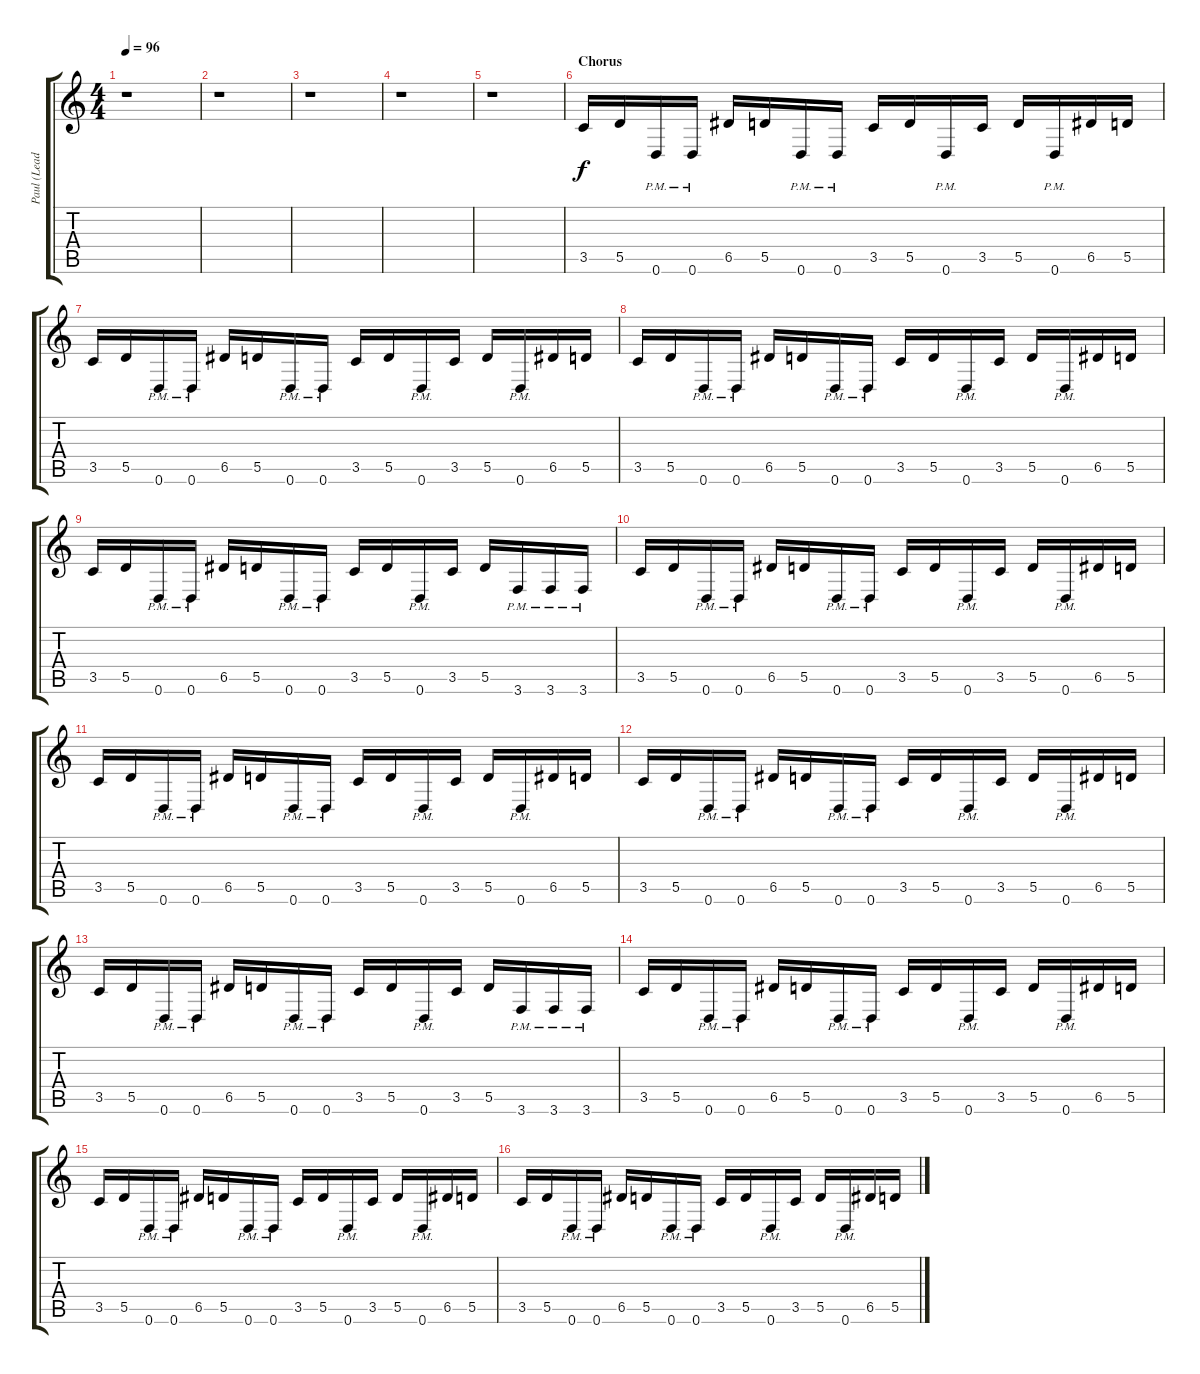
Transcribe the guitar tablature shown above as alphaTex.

\track ("Paul (Lead)" "Paul (Lead") {instrument overdrivenguitar}
\staff {score tabs}
\tuning (E4 B3 G3 D3 A2 D2) {hide}
\ts (4 4)
\tempo 96
\clef g2
\ks c
r.1{dy f} |
r.1 |
r.1 |
r.1 |
r.1 |
\section ("" "Chorus")
3.5.16 5.5.16 0.6{pm}.16 0.6{pm}.16 6.5.16 5.5.16 0.6{pm}.16 0.6{pm}.16 3.5.16 5.5.16 0.6{pm}.16 3.5.16 5.5.16 0.6{pm}.16 6.5.16 5.5.16 |
3.5.16 5.5.16 0.6{pm}.16 0.6{pm}.16 6.5.16 5.5.16 0.6{pm}.16 0.6{pm}.16 3.5.16 5.5.16 0.6{pm}.16 3.5.16 5.5.16 0.6{pm}.16 6.5.16 5.5.16 |
3.5.16 5.5.16 0.6{pm}.16 0.6{pm}.16 6.5.16 5.5.16 0.6{pm}.16 0.6{pm}.16 3.5.16 5.5.16 0.6{pm}.16 3.5.16 5.5.16 0.6{pm}.16 6.5.16 5.5.16 |
3.5.16 5.5.16 0.6{pm}.16 0.6{pm}.16 6.5.16 5.5.16 0.6{pm}.16 0.6{pm}.16 3.5.16 5.5.16 0.6{pm}.16 3.5.16 5.5.16 3.6{pm}.16 3.6{pm}.16 3.6{pm}.16 |
3.5.16 5.5.16 0.6{pm}.16 0.6{pm}.16 6.5.16 5.5.16 0.6{pm}.16 0.6{pm}.16 3.5.16 5.5.16 0.6{pm}.16 3.5.16 5.5.16 0.6{pm}.16 6.5.16 5.5.16 |
3.5.16 5.5.16 0.6{pm}.16 0.6{pm}.16 6.5.16 5.5.16 0.6{pm}.16 0.6{pm}.16 3.5.16 5.5.16 0.6{pm}.16 3.5.16 5.5.16 0.6{pm}.16 6.5.16 5.5.16 |
3.5.16 5.5.16 0.6{pm}.16 0.6{pm}.16 6.5.16 5.5.16 0.6{pm}.16 0.6{pm}.16 3.5.16 5.5.16 0.6{pm}.16 3.5.16 5.5.16 0.6{pm}.16 6.5.16 5.5.16 |
3.5.16 5.5.16 0.6{pm}.16 0.6{pm}.16 6.5.16 5.5.16 0.6{pm}.16 0.6{pm}.16 3.5.16 5.5.16 0.6{pm}.16 3.5.16 5.5.16 3.6{pm}.16 3.6{pm}.16 3.6{pm}.16 |
3.5.16 5.5.16 0.6{pm}.16 0.6{pm}.16 6.5.16 5.5.16 0.6{pm}.16 0.6{pm}.16 3.5.16 5.5.16 0.6{pm}.16 3.5.16 5.5.16 0.6{pm}.16 6.5.16 5.5.16 |
3.5.16 5.5.16 0.6{pm}.16 0.6{pm}.16 6.5.16 5.5.16 0.6{pm}.16 0.6{pm}.16 3.5.16 5.5.16 0.6{pm}.16 3.5.16 5.5.16 0.6{pm}.16 6.5.16 5.5.16 |
3.5.16 5.5.16 0.6{pm}.16 0.6{pm}.16 6.5.16 5.5.16 0.6{pm}.16 0.6{pm}.16 3.5.16 5.5.16 0.6{pm}.16 3.5.16 5.5.16 0.6{pm}.16 6.5.16 5.5.16
